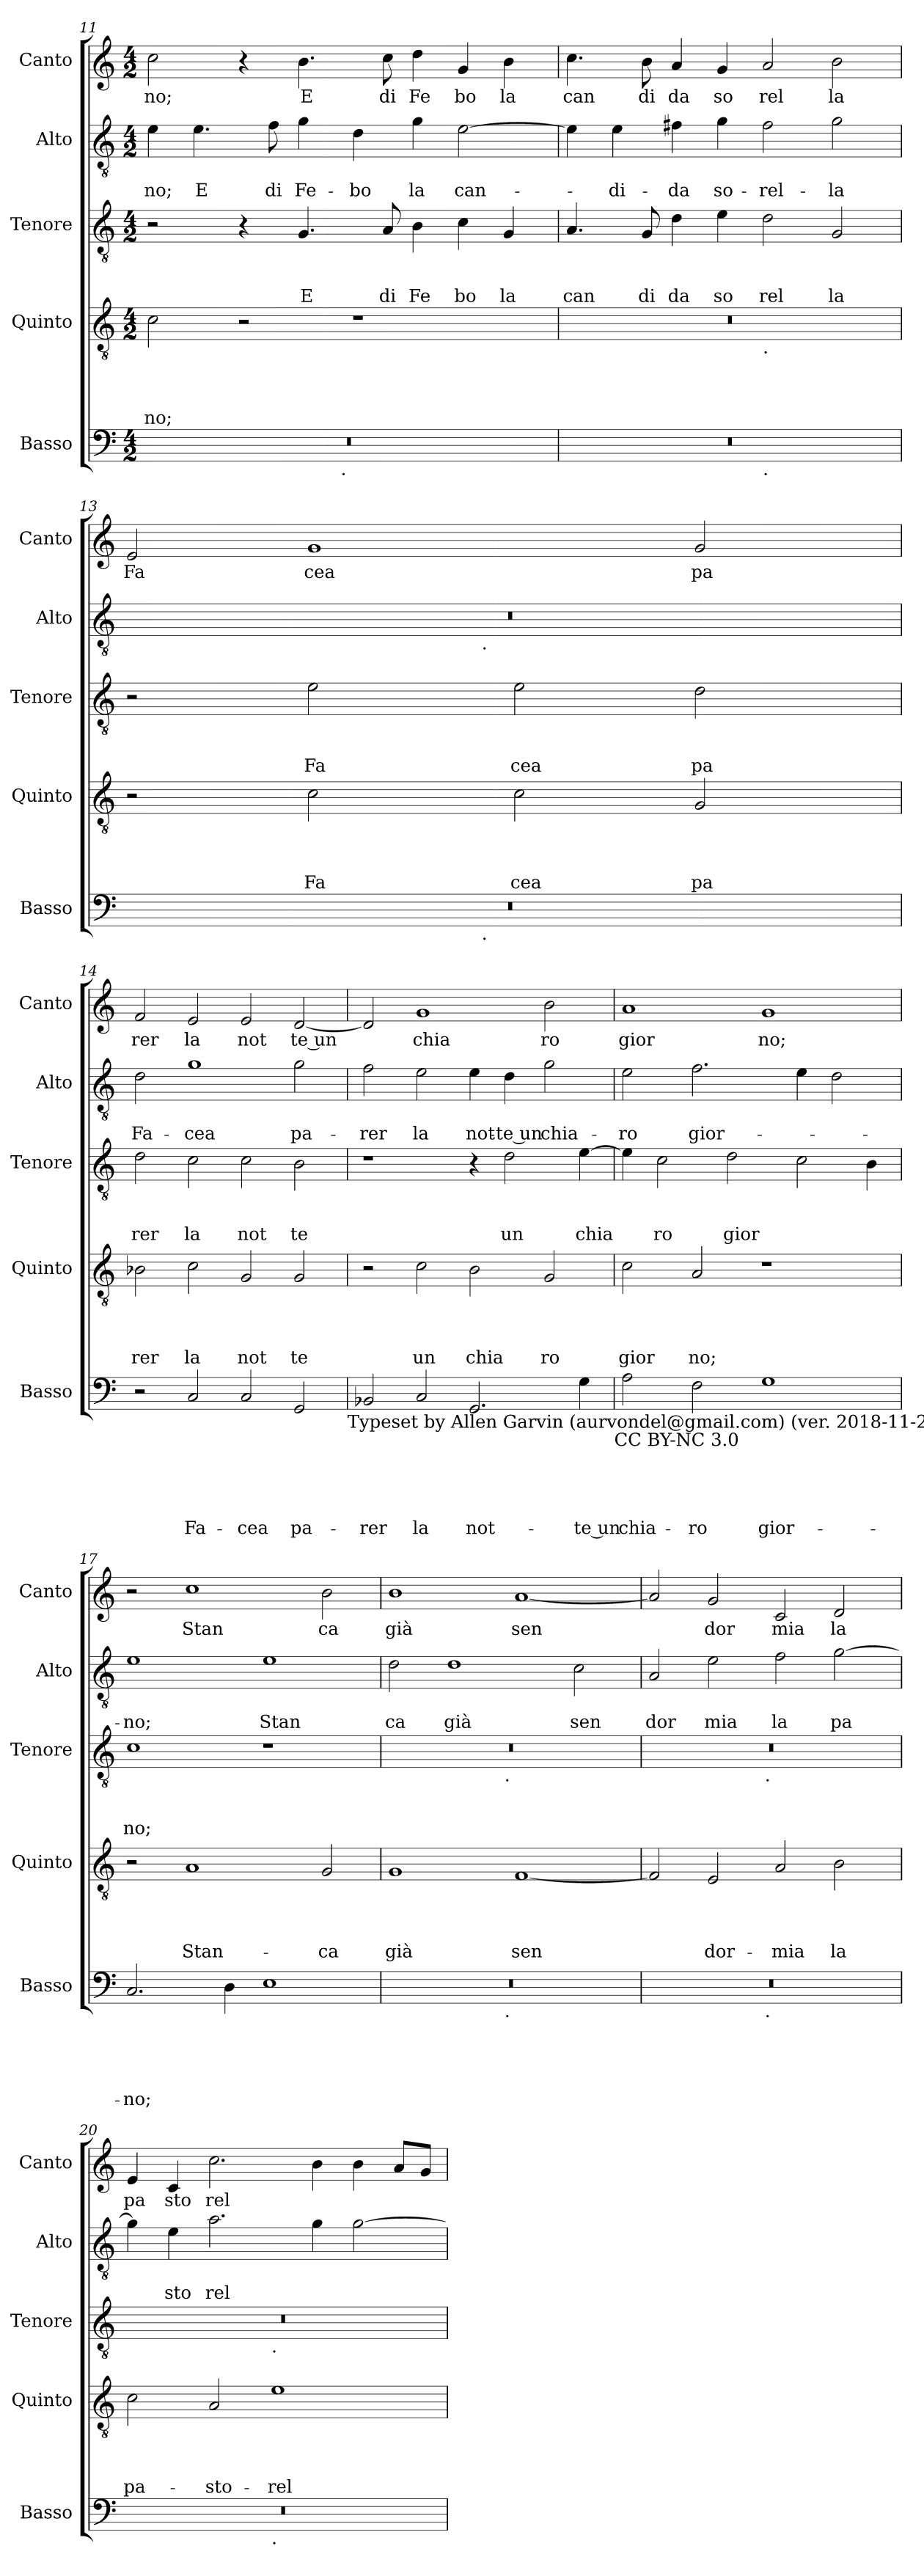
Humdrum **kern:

**kern	**text	**text	**text	**text	**text	**kern	**text	**text	**text	**text	**kern	**text	**text	**text	**kern	**text	**text	**kern	**text
*part5	*part5	*part5	*part5	*part5	*part5	*part4	*part4	*part4	*part4	*part4	*part3	*part3	*part3	*part3	*part2	*part2	*part2	*part1	*part1
*staff5	*staff5	*staff5	*staff5	*staff5	*staff5	*staff4	*staff4	*staff4	*staff4	*staff4	*staff3	*staff3	*staff3	*staff3	*staff2	*staff2	*staff2	*staff1	*staff1
*I"Basso	*	*	*	*	*	*I"Quinto	*	*	*	*	*I"Tenore	*	*	*	*I"Alto	*	*	*I"Canto	*
*I'Basso	*	*	*	*	*	*I'Quinto	*	*	*	*	*I'Tenore	*	*	*	*I'Alto	*	*	*I'Canto	*
!!LO:LB:g=z
*clefF4	*	*	*	*	*	*clefGv2	*	*	*	*	*clefGv2	*	*	*	*clefGv2	*	*	*clefG2	*
*k[]	*	*	*	*	*	*k[]	*	*	*	*	*k[]	*	*	*	*k[]	*	*	*k[]	*
*C:	*	*	*	*	*	*C:	*	*	*	*	*C:	*	*	*	*C:	*	*	*C:	*
*M4/2	*	*	*	*	*	*M4/2	*	*	*	*	*M4/2	*	*	*	*M4/2	*	*	*M4/2	*
=11	=11	=11	=11	=11	=11	=11	=11	=11	=11	=11	=11	=11	=11	=11	=11	=11	=11	=11	=11
!	!	!	!	!	!	!	!	!	!	!LO:LY:b	!	!	!	!	!	!	!LO:LY:b	!	!LO:LY:b
*^	*	*	*	*	*	*	*	*	*	*	*	*	*	*	*	*	*	*	*
0r	2ryy	.	.	.	.	.	2c\	.	.	.	no;	2r	.	.	.	4e\	.	-no;	2cc\	no;
!	!	!	!	!	!	!	!	!	!	!	!	!	!	!	!	!	!	!LO:LY:b	!	!
.	.	.	.	.	.	.	.	.	.	.	.	.	.	.	.	4.e\	.	E	.	.
.	4...ryy	.	.	.	.	.	2r	.	.	.	.	4r	.	.	.	.	.	.	4r	.
!	!	!	!	!	!	!	!	!	!	!	!	!	!	!	!	!	!	!LO:LY:b	!	!
.	.	.	.	.	.	.	.	.	.	.	.	.	.	.	.	8f\	.	di	.	.
!	!	!	!	!	!	!	!	!	!	!	!	!	!	!	!LO:LY:b	!	!	!LO:LY:b	!	!LO:LY:b
.	.	.	.	.	.	.	.	.	.	.	.	4.G/	.	.	E	4g\	.	Fe-	4.b\	E
!	!LO:TX:b:t=.	!	!	!	!	!	!	!	!	!	!	!	!	!	!	!	!	!	!	!
.	1ryy	.	.	.	.	.	.	.	.	.	.	.	.	.	.	.	.	.	.	.
!	!	!	!	!	!	!	!	!	!	!	!	!	!	!	!	!	!	!LO:LY:b	!	!
.	.	.	.	.	.	.	1r	.	.	.	.	.	.	.	.	4d\	.	-bo	.	.
!	!	!	!	!	!	!	!	!	!	!	!	!	!	!	!LO:LY:b	!	!	!	!	!LO:LY:b
.	.	.	.	.	.	.	.	.	.	.	.	8A/	.	.	di	.	.	.	8cc\	di
!	!	!	!	!	!	!	!	!	!	!	!	!	!	!	!LO:LY:b	!	!	!LO:LY:b	!	!LO:LY:b
.	.	.	.	.	.	.	.	.	.	.	.	4B\	.	.	Fe	4g\	.	la	4dd\	Fe
!	!	!	!	!	!	!	!	!	!	!	!	!	!	!	!LO:LY:b	!	!	!LO:LY:b	!	!LO:LY:b
.	.	.	.	.	.	.	.	.	.	.	.	4c\	.	.	bo	[>2e\	.	can-	4g/	bo
!	!	!	!	!	!	!	!	!	!	!	!	!	!	!	!LO:LY:b	!	!	!	!	!LO:LY:b
.	.	.	.	.	.	.	.	.	.	.	.	4G/	.	.	la	.	.	.	4b\	la
.	32ryy	.	.	.	.	.	.	.	.	.	.	.	.	.	.	.	.	.	.	.
=12	=12	=12	=12	=12	=12	=12	=12	=12	=12	=12	=12	=12	=12	=12	=12	=12	=12	=12	=12	=12
!	!	!	!	!	!	!	!	!	!	!	!	!	!	!	!LO:LY:b	!	!	!	!	!LO:LY:b
*	*	*	*	*	*	*	*^	*	*	*	*	*	*	*	*	*	*	*	*	*
0r	1ryy	.	.	.	.	.	0r	1ryy	.	.	.	.	4.A/	.	.	can	4e\]	.	.	4.cc\	can
!	!	!	!	!	!	!	!	!	!	!	!	!	!	!	!	!	!	!	!LO:LY:b	!	!
.	.	.	.	.	.	.	.	.	.	.	.	.	.	.	.	.	4e\	.	-di-	.	.
!	!	!	!	!	!	!	!	!	!	!	!	!	!	!	!	!LO:LY:b	!	!	!	!	!LO:LY:b
.	.	.	.	.	.	.	.	.	.	.	.	.	8G/	.	.	di	.	.	.	8b\	di
!	!	!	!	!	!	!	!	!	!	!	!	!	!	!	!	!LO:LY:b	!	!	!LO:LY:b	!	!LO:LY:b
.	.	.	.	.	.	.	.	.	.	.	.	.	4d\	.	.	da	4f#X\	.	-da	4a/	da
!	!	!	!	!	!	!	!	!	!	!	!	!	!	!	!	!LO:LY:b	!	!	!LO:LY:b	!	!LO:LY:b
.	.	.	.	.	.	.	.	.	.	.	.	.	4e\	.	.	so	4g\	.	so-	4g/	so
!	!	!	!	!	!	!	!	!LO:TX:b:t=.	!	!	!	!	!	!	!	!	!	!	!	!	!
!	!LO:TX:b:t=.	!	!	!	!	!	!	!	!	!	!	!	!	!	!	!	!	!	!	!	!
!	!	!	!	!	!	!	!	!	!	!	!	!	!	!	!	!LO:LY:b	!	!	!LO:LY:b	!	!LO:LY:b
.	1ryy	.	.	.	.	.	.	1ryy	.	.	.	.	2d\	.	.	rel	2f#\	.	-rel-	2a/	rel
!	!	!	!	!	!	!	!	!	!	!	!	!	!	!	!	!LO:LY:b	!	!	!LO:LY:b	!	!LO:LY:b
.	.	.	.	.	.	.	.	.	.	.	.	.	2G/	.	.	la	2g\	.	-la	2b\	la
=13	=13	=13	=13	=13	=13	=13	=13	=13	=13	=13	=13	=13	=13	=13	=13	=13	=13	=13	=13	=13	=13
!	!	!	!	!	!	!	!	!	!	!	!	!	!	!	!	!	!	!	!	!	!LO:LY:b
*	*	*	*	*	*	*	*v	*v	*	*	*	*	*	*	*	*	*^	*	*	*	*
0r	2ryy	.	.	.	.	.	2r	.	.	.	.	2r	.	.	.	0r	2ryy	.	.	2e/	Fa
!	!	!	!	!	!	!	!	!	!	!	!LO:LY:b	!	!	!	!LO:LY:b	!	!	!	!	!	!LO:LY:b
.	4...ryy	.	.	.	.	.	2c\	.	.	.	Fa	2e\	.	.	Fa	.	4...ryy	.	.	1g	cea
!	!	!	!	!	!	!	!	!	!	!	!	!	!	!	!	!	!LO:TX:b:t=.	!	!	!	!
!	!LO:TX:b:t=.	!	!	!	!	!	!	!	!	!	!	!	!	!	!	!	!	!	!	!	!
.	1ryy	.	.	.	.	.	.	.	.	.	.	.	.	.	.	.	1ryy	.	.	.	.
!	!	!	!	!	!	!	!	!	!	!	!LO:LY:b	!	!	!	!LO:LY:b	!	!	!	!	!	!
.	.	.	.	.	.	.	2c\	.	.	.	cea	2e\	.	.	cea	.	.	.	.	.	.
!	!	!	!	!	!	!	!	!	!	!	!LO:LY:b	!	!	!	!LO:LY:b	!	!	!	!	!	!LO:LY:b
.	.	.	.	.	.	.	2G/	.	.	.	pa	2d\	.	.	pa	.	.	.	.	2g/	pa
.	32ryy	.	.	.	.	.	.	.	.	.	.	.	.	.	.	.	32ryy	.	.	.	.
=14	=14	=14	=14	=14	=14	=14	=14	=14	=14	=14	=14	=14	=14	=14	=14	=14	=14	=14	=14	=14	=14
!	!	!	!	!	!	!	!	!	!	!	!LO:LY:b	!	!	!	!LO:LY:b	!	!	!	!LO:LY:b	!	!LO:LY:b
*v	*v	*	*	*	*	*	*	*	*	*	*	*	*	*	*	*v	*v	*	*	*	*
2r	.	.	.	.	.	2B-X\	.	.	.	rer	2d\	.	.	rer	2d\	.	Fa-	2f/	rer
!	!	!	!	!	!LO:LY:b	!	!	!	!	!LO:LY:b	!	!	!	!LO:LY:b	!	!	!LO:LY:b	!	!LO:LY:b
2C/	.	.	.	.	Fa-	2c\	.	.	.	la	2c\	.	.	la	1g	.	-cea	2e/	la
!	!	!	!	!	!LO:LY:b	!	!	!	!	!LO:LY:b	!	!	!	!LO:LY:b	!	!	!	!	!LO:LY:b
2C/	.	.	.	.	-cea	2G/	.	.	.	not	2c\	.	.	not	.	.	.	2e/	not
!	!	!	!	!	!LO:LY:b	!	!	!	!	!LO:LY:b	!	!	!	!LO:LY:b	!	!	!LO:LY:b	!	!LO:LY:b
2GG/	.	.	.	.	pa-	2G/	.	.	.	te	2B\	.	.	te	2g\	.	pa-	[<2d/	te un
!LO:TX:b:t=Typeset by Allen Garvin (aurvondel@gmail.com) (ver. 2018-11-21)	!	!	!	!	!	!	!	!	!	!	!	!	!	!	!	!	!	!	!
=15	=15	=15	=15	=15	=15	=15	=15	=15	=15	=15	=15	=15	=15	=15	=15	=15	=15	=15	=15
!	!	!	!	!	!LO:LY:b	!	!	!	!	!	!	!	!	!	!	!	!LO:LY:b	!	!
2BB-X/	.	.	.	.	-rer	2r	.	.	.	.	1r	.	.	.	2f\	.	-rer	2d/]	.
!	!	!	!	!	!LO:LY:b	!	!	!	!	!LO:LY:b	!	!	!	!	!	!	!LO:LY:b	!	!LO:LY:b
2C/	.	.	.	.	la	2c\	.	.	.	un	.	.	.	.	2e\	.	la	1g	chia
!	!	!	!	!	!LO:LY:b	!	!	!	!	!LO:LY:b	!	!	!	!	!	!	!LO:LY:b	!	!
2.GG/	.	.	.	.	not-	2B\	.	.	.	chia	4r	.	.	.	4e\	.	not-	.	.
!	!	!	!	!	!	!	!	!	!	!	!	!	!	!LO:LY:b	!	!	!LO:LY:b:rj	!	!
.	.	.	.	.	.	.	.	.	.	.	2d\	.	.	un	4d\	.	-te un	.	.
!	!	!	!	!	!	!	!	!	!	!LO:LY:b	!	!	!	!	!	!	!LO:LY:b	!	!LO:LY:b
.	.	.	.	.	.	2G/	.	.	.	ro	.	.	.	.	2g\	.	chia-	2b\	ro
!	!	!	!	!	!LO:LY:b:rj	!	!	!	!	!	!	!	!	!LO:LY:b	!	!	!	!	!
4G\	.	.	.	.	-te un	.	.	.	.	.	[>4e\	.	.	chia	.	.	.	.	.
!LO:TX:b:t=CC BY-NC 3.0	!	!	!	!	!	!	!	!	!	!	!	!	!	!	!	!	!	!	!
=16	=16	=16	=16	=16	=16	=16	=16	=16	=16	=16	=16	=16	=16	=16	=16	=16	=16	=16	=16
!	!	!	!	!	!LO:LY:b	!	!	!	!	!LO:LY:b	!	!	!	!	!	!	!LO:LY:b	!	!LO:LY:b
2A\	.	.	.	.	chia-	2c\	.	.	.	gior	4e\]	.	.	.	2e\	.	-ro	1a	gior
!	!	!	!	!	!	!	!	!	!	!	!	!	!	!LO:LY:b	!	!	!	!	!
.	.	.	.	.	.	.	.	.	.	.	2c\	.	.	ro	.	.	.	.	.
!	!	!	!	!	!LO:LY:b	!	!	!	!	!LO:LY:b	!	!	!	!	!	!	!LO:LY:b	!	!
2F\	.	.	.	.	-ro	2A/	.	.	.	no;	.	.	.	.	2.f\	.	gior-	.	.
!	!	!	!	!	!	!	!	!	!	!	!	!	!	!LO:LY:b	!	!	!	!	!
.	.	.	.	.	.	.	.	.	.	.	2d\	.	.	gior	.	.	.	.	.
!	!	!	!	!	!LO:LY:b	!	!	!	!	!	!	!	!	!	!	!	!	!	!LO:LY:b
1G	.	.	.	.	gior-	1r	.	.	.	.	.	.	.	.	.	.	.	1g	no;
.	.	.	.	.	.	.	.	.	.	.	2c\	.	.	.	4e\	.	.	.	.
.	.	.	.	.	.	.	.	.	.	.	.	.	.	.	2d\	.	.	.	.
.	.	.	.	.	.	.	.	.	.	.	4B\	.	.	.	.	.	.	.	.
!!LO:PB:g=z
=17	=17	=17	=17	=17	=17	=17	=17	=17	=17	=17	=17	=17	=17	=17	=17	=17	=17	=17	=17
!	!	!	!	!	!LO:LY:b	!	!	!	!	!	!	!	!	!LO:LY:b	!	!	!LO:LY:b	!	!
2.C/	.	.	.	.	-no;	2r	.	.	.	.	1c	.	.	no;	1e	.	-no;	2r	.
!	!	!	!	!	!	!	!	!	!	!LO:LY:b	!	!	!	!	!	!	!	!	!LO:LY:b
.	.	.	.	.	.	1A	.	.	.	Stan-	.	.	.	.	.	.	.	1cc	Stan
4D\	.	.	.	.	.	.	.	.	.	.	.	.	.	.	.	.	.	.	.
!	!	!	!	!	!	!	!	!	!	!	!	!	!	!	!	!	!LO:LY:b	!	!
1E	.	.	.	.	.	.	.	.	.	.	1r	.	.	.	1e	.	Stan	.	.
!	!	!	!	!	!	!	!	!	!	!LO:LY:b	!	!	!	!	!	!	!	!	!LO:LY:b
.	.	.	.	.	.	2G/	.	.	.	-ca	.	.	.	.	.	.	.	2b\	ca
=18	=18	=18	=18	=18	=18	=18	=18	=18	=18	=18	=18	=18	=18	=18	=18	=18	=18	=18	=18
!	!	!	!	!	!	!	!	!	!	!LO:LY:b	!	!	!	!	!	!	!LO:LY:b	!	!LO:LY:b
*^	*	*	*	*	*	*	*	*	*	*	*^	*	*	*	*	*	*	*	*
0r	2ryy	.	.	.	.	.	1G	.	.	.	già	0r	2ryy	.	.	.	2d\	.	ca	1b	già
!	!	!	!	!	!	!	!	!	!	!	!	!	!	!	!	!	!	!	!LO:LY:b	!	!
.	4...ryy	.	.	.	.	.	.	.	.	.	.	.	4...ryy	.	.	.	1d	.	già	.	.
!	!	!	!	!	!	!	!	!	!	!	!	!	!LO:TX:b:t=.	!	!	!	!	!	!	!	!
!	!LO:TX:b:t=.	!	!	!	!	!	!	!	!	!	!	!	!	!	!	!	!	!	!	!	!
.	1ryy	.	.	.	.	.	.	.	.	.	.	.	1ryy	.	.	.	.	.	.	.	.
!	!	!	!	!	!	!	!	!	!	!	!LO:LY:b	!	!	!	!	!	!	!	!	!	!LO:LY:b
.	.	.	.	.	.	.	[<1F	.	.	.	sen	.	.	.	.	.	.	.	.	[<1a	sen
!	!	!	!	!	!	!	!	!	!	!	!	!	!	!	!	!	!	!	!LO:LY:b	!	!
.	.	.	.	.	.	.	.	.	.	.	.	.	.	.	.	.	2c\	.	sen	.	.
.	32ryy	.	.	.	.	.	.	.	.	.	.	.	32ryy	.	.	.	.	.	.	.	.
=19	=19	=19	=19	=19	=19	=19	=19	=19	=19	=19	=19	=19	=19	=19	=19	=19	=19	=19	=19	=19	=19
!	!	!	!	!	!	!	!	!	!	!	!	!	!	!	!	!	!	!	!LO:LY:b	!	!
0r	2ryy	.	.	.	.	.	2F/]	.	.	.	.	0r	2ryy	.	.	.	2A/	.	dor	2a/]	.
!	!	!	!	!	!	!	!	!	!	!	!LO:LY:b	!	!	!	!	!	!	!	!LO:LY:b	!	!LO:LY:b
.	4...ryy	.	.	.	.	.	2E/	.	.	.	dor-	.	4...ryy	.	.	.	2e\	.	mia	2g/	dor
!	!	!	!	!	!	!	!	!	!	!	!	!	!LO:TX:b:t=.	!	!	!	!	!	!	!	!
!	!LO:TX:b:t=.	!	!	!	!	!	!	!	!	!	!	!	!	!	!	!	!	!	!	!	!
.	1ryy	.	.	.	.	.	.	.	.	.	.	.	1ryy	.	.	.	.	.	.	.	.
!	!	!	!	!	!	!	!	!	!	!	!LO:LY:b	!	!	!	!	!	!	!	!LO:LY:b	!	!LO:LY:b
.	.	.	.	.	.	.	2A/	.	.	.	-mia	.	.	.	.	.	2f\	.	la	2c/	mia
!	!	!	!	!	!	!	!	!	!	!	!LO:LY:b	!	!	!	!	!	!	!	!LO:LY:b	!	!LO:LY:b
.	.	.	.	.	.	.	2B\	.	.	.	la	.	.	.	.	.	[>2g\	.	pa	2d/	la
.	32ryy	.	.	.	.	.	.	.	.	.	.	.	32ryy	.	.	.	.	.	.	.	.
=20	=20	=20	=20	=20	=20	=20	=20	=20	=20	=20	=20	=20	=20	=20	=20	=20	=20	=20	=20	=20	=20
!	!	!	!	!	!	!	!	!	!	!	!LO:LY:b	!	!	!	!	!	!	!	!	!	!LO:LY:b
0r	1ryy	.	.	.	.	.	2c\	.	.	.	pa-	0r	1ryy	.	.	.	4g\]	.	.	4e/	pa
!	!	!	!	!	!	!	!	!	!	!	!	!	!	!	!	!	!	!	!LO:LY:b	!	!LO:LY:b
.	.	.	.	.	.	.	.	.	.	.	.	.	.	.	.	.	4e\	.	sto	4c/	sto
!	!	!	!	!	!	!	!	!	!	!	!LO:LY:b	!	!	!	!	!	!	!	!LO:LY:b	!	!LO:LY:b
.	.	.	.	.	.	.	2A/	.	.	.	-sto-	.	.	.	.	.	2.a\	.	rel	2.cc\	rel
!	!	!	!	!	!	!	!	!	!	!	!	!	!LO:TX:b:t=.	!	!	!	!	!	!	!	!
!	!LO:TX:b:t=.	!	!	!	!	!	!	!	!	!	!	!	!	!	!	!	!	!	!	!	!
!	!	!	!	!	!	!	!	!	!	!	!LO:LY:b	!	!	!	!	!	!	!	!	!	!
.	1ryy	.	.	.	.	.	1e	.	.	.	-rel-	.	1ryy	.	.	.	.	.	.	.	.
.	.	.	.	.	.	.	.	.	.	.	.	.	.	.	.	.	4g\	.	.	4b\	.
.	.	.	.	.	.	.	.	.	.	.	.	.	.	.	.	.	[>2g\	.	.	4b\	.
.	.	.	.	.	.	.	.	.	.	.	.	.	.	.	.	.	.	.	.	8a/L	.
.	.	.	.	.	.	.	.	.	.	.	.	.	.	.	.	.	.	.	.	8g/J	.
*v	*v	*	*	*	*	*	*	*	*	*	*	*v	*v	*	*	*	*	*	*	*	*
=	=	=	=	=	=	=	=	=	=	=	=	=	=	=	=	=	=	=	=
*-	*-	*-	*-	*-	*-	*-	*-	*-	*-	*-	*-	*-	*-	*-	*-	*-	*-	*-	*-
